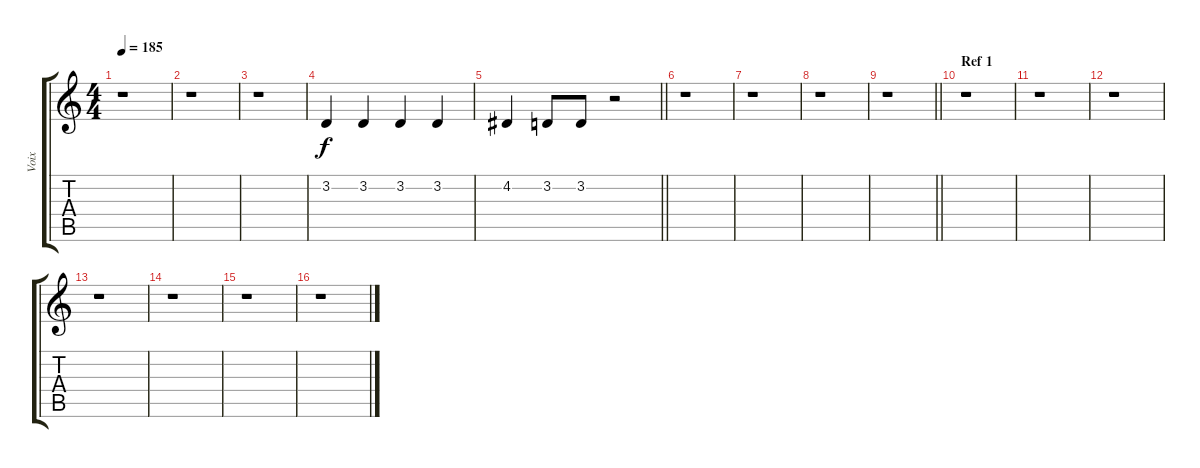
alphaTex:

\track ("Voix" "Voix") {mute instrument clarinet}
\staff {score tabs}
\tuning (E4 B3 G3 D3 A2 D2) {hide}
\ts (4 4)
\tempo 185
\clef g2
\ks c
r.1{dy f} |
r.1 |
r.1 |
3.2.4 3.2.4 3.2.4 3.2.4 |
\barLineRight lightlight
4.2.4 3.2.8 3.2.8 r.2 |
r.1 |
r.1 |
r.1 |
\barLineRight lightlight
r.1 |
\section ("" "Ref 1")
r.1 |
r.1 |
r.1 |
r.1 |
r.1 |
r.1 |
r.1
